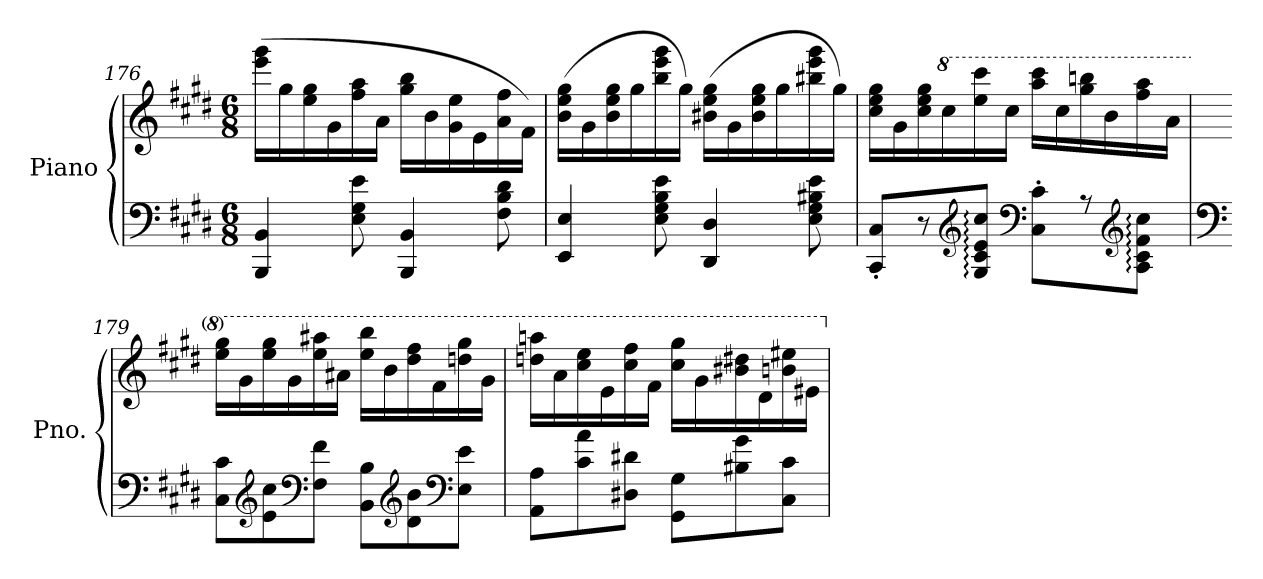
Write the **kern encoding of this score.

**kern	**kern
*part1	*part1
*staff2	*staff1
*I"Piano	*
*I'Pno.	*
*clefF4	*clefG2
*k[f#c#g#d#]	*k[f#c#g#d#]
*M6/8	*M6/8
=176	=176
4BBB/ 4BB/	(16eee\ 16ggg#\LL
.	16gg#\
.	16ee\ 16gg#\
.	16g#\
8E\ 8G#\ 8e\	16ff#\ 16aa\
.	16a\JJ
4BBB/ 4BB/	16gg#\ 16bb\LL
.	16b\
.	16g#\ 16ee\
.	16e\
8F#\ 8B\ 8d#\	16a\ 16ff#\
.	16f#\JJ)
!!LO:LB:g=z
=177	=177
4EE/ 4E/	(16b\ 16ee\ 16gg#\LL
.	16g#\
.	16b\ 16ee\ 16gg#\
.	16gg#\
8E\ 8G#\ 8B\ 8e\	16bb\ 16eee\ 16ggg#\
.	16gg#\JJ)
4DD#/ 4D#/	(16b#X\ 16ee\ 16gg#\LL
.	16g#\
.	16b#\ 16ee\ 16gg#\
.	16gg#\
8E\ 8G#\ 8B#X\ 8e\	16bb#X\ 16eee\ 16ggg#\
.	16gg#\JJ)
!!LO:LB:g=z
=178	=178
8CC#/' 8C#/'L	16cc#\ 16ee\ 16gg#\LL
.	16g#\
8r	16cc#\ 16ee\ 16gg#\
*	*8va
.	16ccc#\
*clefG2	*
8G#/: 8c#/: 8e/: 8cc#/:J	16eee\ 16cccc#\
.	16ccc#\JJ
*clefF4	*
8C#\' 8c#\'L	16aaa\ 16cccc#\LL
.	16ccc#\
8r	16ggg#\ 16bbbn\
.	16bb\
*clefG2	*
8A\: 8c#\: 8f#\: 8cc#\:J	16fff#\ 16aaa\
.	16aa\JJ
=179	=179
*clefF4	*
8C#\ 8c#\L	16eee\ 16ggg#\LL
.	16gg#\
*clefG2	*
8e\ 8cc#\	16eee\ 16ggg#\
.	16gg#\
*clefF4	*
8F#\ 8f#\J	16eee\ 16aaa#X\
.	16aa#X\JJ
8BB\ 8B\L	16eee\ 16bbb\LL
.	16bb\
*clefG2	*
8d#\ 8b\	16ddd#\ 16fff#\
.	16ff#\
*clefF4	*
8E\ 8e\J	16dddn\ 16ggg#\
.	16gg#\JJ
=180	=180
8AA\ 8A\L	16dddn\ 16aaan\LL
.	16aa\
8c#\ 8a\	16ccc#\ 16eee\
.	16ee\
8D#X\ 8d#X\J	16ccc#\ 16fff#\
.	16ff#\JJ
8GG#\ 8G#\L	16ccc#\ 16ggg#\LL
.	16gg#\
8B#X\ 8g#\	16bb#X\ 16ddd#X\
.	16dd#\
8C#\ 8c#\J	16bbn\ 16eee#X\
.	16ee#X\JJ
*	*X8va
=	=
*-	*-
